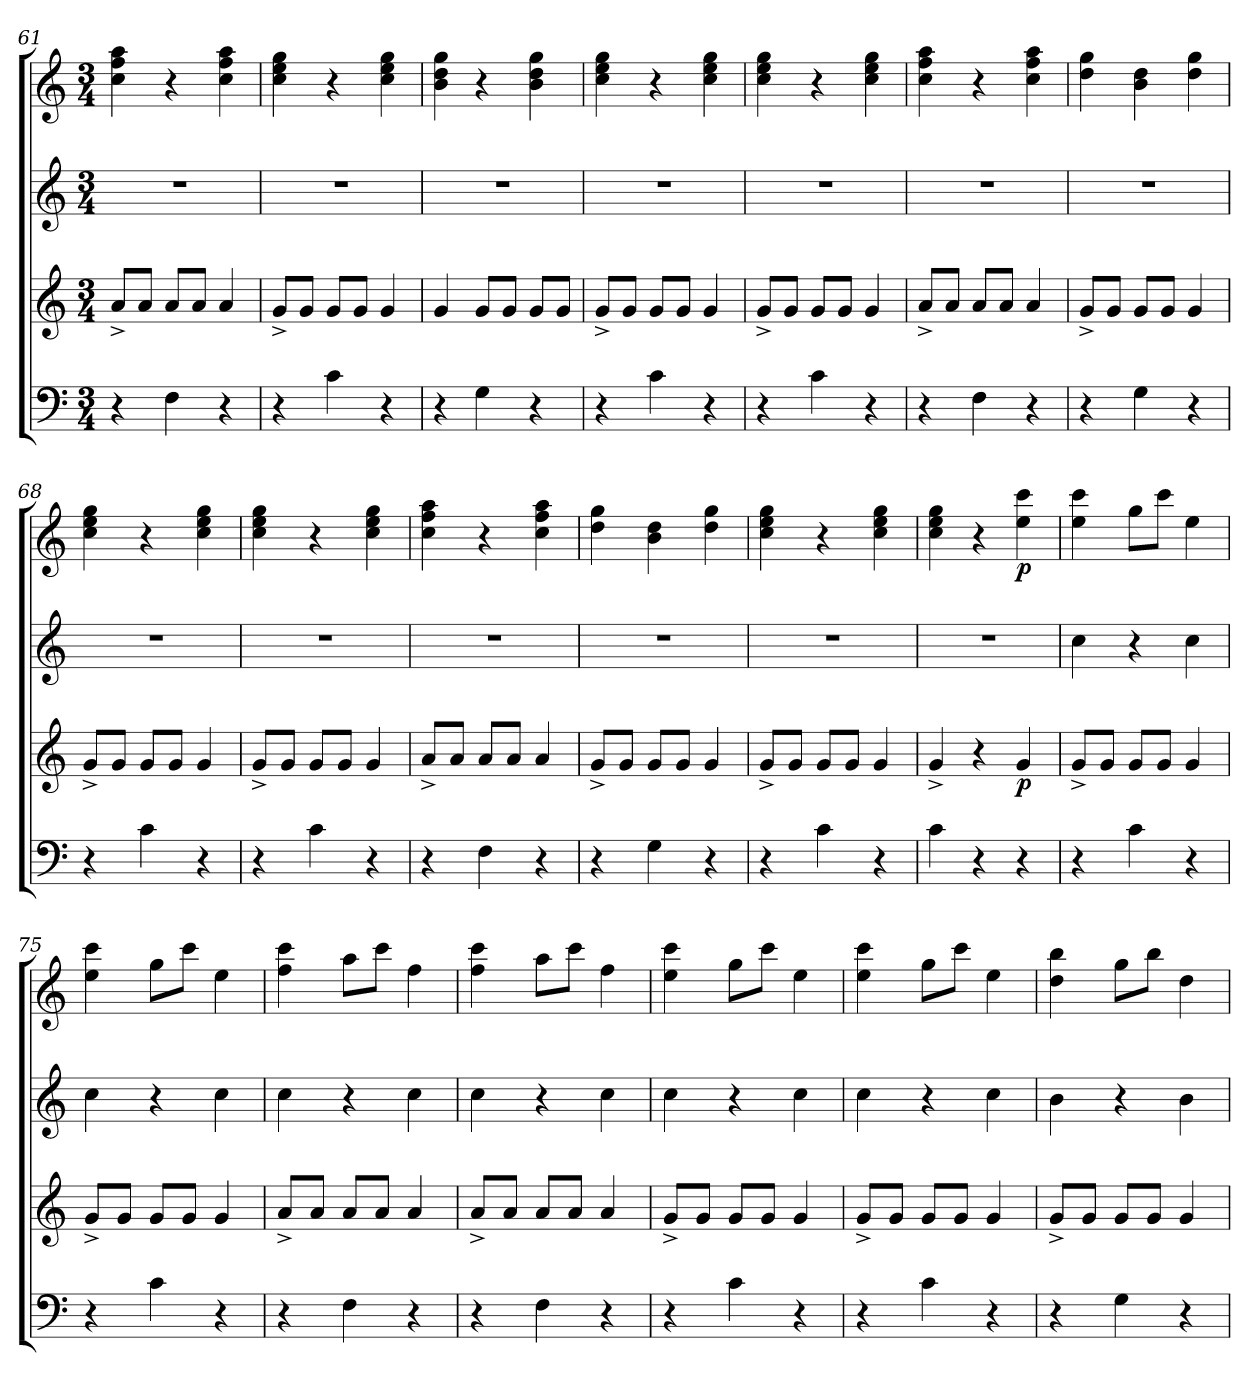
**kern	**kern	**dynam	**kern	**kern	**dynam
*part4	*part3	*part3	*part2	*part1	*part1
*staff4	*staff3	*staff3	*staff2	*staff1	*staff1
*clefF4	*clefG2	*	*clefG2	*clefG2	*
*k[]	*k[]	*	*k[]	*k[]	*
*M3/4	*M3/4	*	*M3/4	*M3/4	*
=61	=61	=61	=61	=61	=61
4r	8a^/L	.	2.r	4cc\ 4ff\ 4aa\	.
.	8a/J	.	.	.	.
4F\	8a/L	.	.	4r	.
.	8a/J	.	.	.	.
4r	4a/	.	.	4cc\ 4ff\ 4aa\	.
=62	=62	=62	=62	=62	=62
4r	8g^/L	.	2.r	4cc\ 4ee\ 4gg\	.
.	8g/J	.	.	.	.
4c\	8g/L	.	.	4r	.
.	8g/J	.	.	.	.
4r	4g/	.	.	4cc\ 4ee\ 4gg\	.
=63	=63	=63	=63	=63	=63
4r	4g/	.	2.r	4b\ 4dd\ 4gg\	.
4G\	8g/L	.	.	4r	.
.	8g/J	.	.	.	.
4r	8g/L	.	.	4b\ 4dd\ 4gg\	.
.	8g/J	.	.	.	.
=64	=64	=64	=64	=64	=64
4r	8g^/L	.	2.r	4cc\ 4ee\ 4gg\	.
.	8g/J	.	.	.	.
4c\	8g/L	.	.	4r	.
.	8g/J	.	.	.	.
4r	4g/	.	.	4cc\ 4ee\ 4gg\	.
=65	=65	=65	=65	=65	=65
4r	8g^/L	.	2.r	4cc\ 4ee\ 4gg\	.
.	8g/J	.	.	.	.
4c\	8g/L	.	.	4r	.
.	8g/J	.	.	.	.
4r	4g/	.	.	4cc\ 4ee\ 4gg\	.
!!LO:LB:g=z
=66	=66	=66	=66	=66	=66
4r	8a^/L	.	2.r	4cc\ 4ff\ 4aa\	.
.	8a/J	.	.	.	.
4F\	8a/L	.	.	4r	.
.	8a/J	.	.	.	.
4r	4a/	.	.	4cc\ 4ff\ 4aa\	.
=67	=67	=67	=67	=67	=67
4r	8g^/L	.	2.r	4dd\ 4gg\	.
.	8g/J	.	.	.	.
4G\	8g/L	.	.	4b\ 4dd\	.
.	8g/J	.	.	.	.
4r	4g/	.	.	4dd\ 4gg\	.
=68	=68	=68	=68	=68	=68
4r	8g^/L	.	2.r	4cc\ 4ee\ 4gg\	.
.	8g/J	.	.	.	.
4c\	8g/L	.	.	4r	.
.	8g/J	.	.	.	.
4r	4g/	.	.	4cc\ 4ee\ 4gg\	.
=69	=69	=69	=69	=69	=69
4r	8g^/L	.	2.r	4cc\ 4ee\ 4gg\	.
.	8g/J	.	.	.	.
4c\	8g/L	.	.	4r	.
.	8g/J	.	.	.	.
4r	4g/	.	.	4cc\ 4ee\ 4gg\	.
=70	=70	=70	=70	=70	=70
4r	8a^/L	.	2.r	4cc\ 4ff\ 4aa\	.
.	8a/J	.	.	.	.
4F\	8a/L	.	.	4r	.
.	8a/J	.	.	.	.
4r	4a/	.	.	4cc\ 4ff\ 4aa\	.
=71	=71	=71	=71	=71	=71
4r	8g^/L	.	2.r	4dd\ 4gg\	.
.	8g/J	.	.	.	.
4G\	8g/L	.	.	4b\ 4dd\	.
.	8g/J	.	.	.	.
4r	4g/	.	.	4dd\ 4gg\	.
=72	=72	=72	=72	=72	=72
4r	8g^/L	.	2.r	4cc\ 4ee\ 4gg\	.
.	8g/J	.	.	.	.
4c\	8g/L	.	.	4r	.
.	8g/J	.	.	.	.
4r	4g/	.	.	4cc\ 4ee\ 4gg\	.
=73	=73	=73	=73	=73	=73
4c\	4g^/	.	2.r	4cc\ 4ee\ 4gg\	.
4r	4r	.	.	4r	.
!	!	!LO:DY:b	!	!	!LO:DY:b
4r	4g/	p	.	4ee\ 4ccc\	p
!!LO:PB:g=z
=74	=74	=74	=74	=74	=74
4r	8g^/L	.	4cc\	4ee\ 4ccc\	.
.	8g/J	.	.	.	.
4c\	8g/L	.	4r	8gg\L	.
.	8g/J	.	.	8ccc\J	.
4r	4g/	.	4cc\	4ee\	.
=75	=75	=75	=75	=75	=75
4r	8g^/L	.	4cc\	4ee\ 4ccc\	.
.	8g/J	.	.	.	.
4c\	8g/L	.	4r	8gg\L	.
.	8g/J	.	.	8ccc\J	.
4r	4g/	.	4cc\	4ee\	.
=76	=76	=76	=76	=76	=76
4r	8a^/L	.	4cc\	4ff\ 4ccc\	.
.	8a/J	.	.	.	.
4F\	8a/L	.	4r	8aa\L	.
.	8a/J	.	.	8ccc\J	.
4r	4a/	.	4cc\	4ff\	.
=77	=77	=77	=77	=77	=77
4r	8a^/L	.	4cc\	4ff\ 4ccc\	.
.	8a/J	.	.	.	.
4F\	8a/L	.	4r	8aa\L	.
.	8a/J	.	.	8ccc\J	.
4r	4a/	.	4cc\	4ff\	.
=78	=78	=78	=78	=78	=78
4r	8g^/L	.	4cc\	4ee\ 4ccc\	.
.	8g/J	.	.	.	.
4c\	8g/L	.	4r	8gg\L	.
.	8g/J	.	.	8ccc\J	.
4r	4g/	.	4cc\	4ee\	.
=79	=79	=79	=79	=79	=79
4r	8g^/L	.	4cc\	4ee\ 4ccc\	.
.	8g/J	.	.	.	.
4c\	8g/L	.	4r	8gg\L	.
.	8g/J	.	.	8ccc\J	.
4r	4g/	.	4cc\	4ee\	.
=80	=80	=80	=80	=80	=80
4r	8g^/L	.	4b\	4dd\ 4bb\	.
.	8g/J	.	.	.	.
4G\	8g/L	.	4r	8gg\L	.
.	8g/J	.	.	8bb\J	.
4r	4g/	.	4b\	4dd\	.
=	=	=	=	=	=
*-	*-	*-	*-	*-	*-
